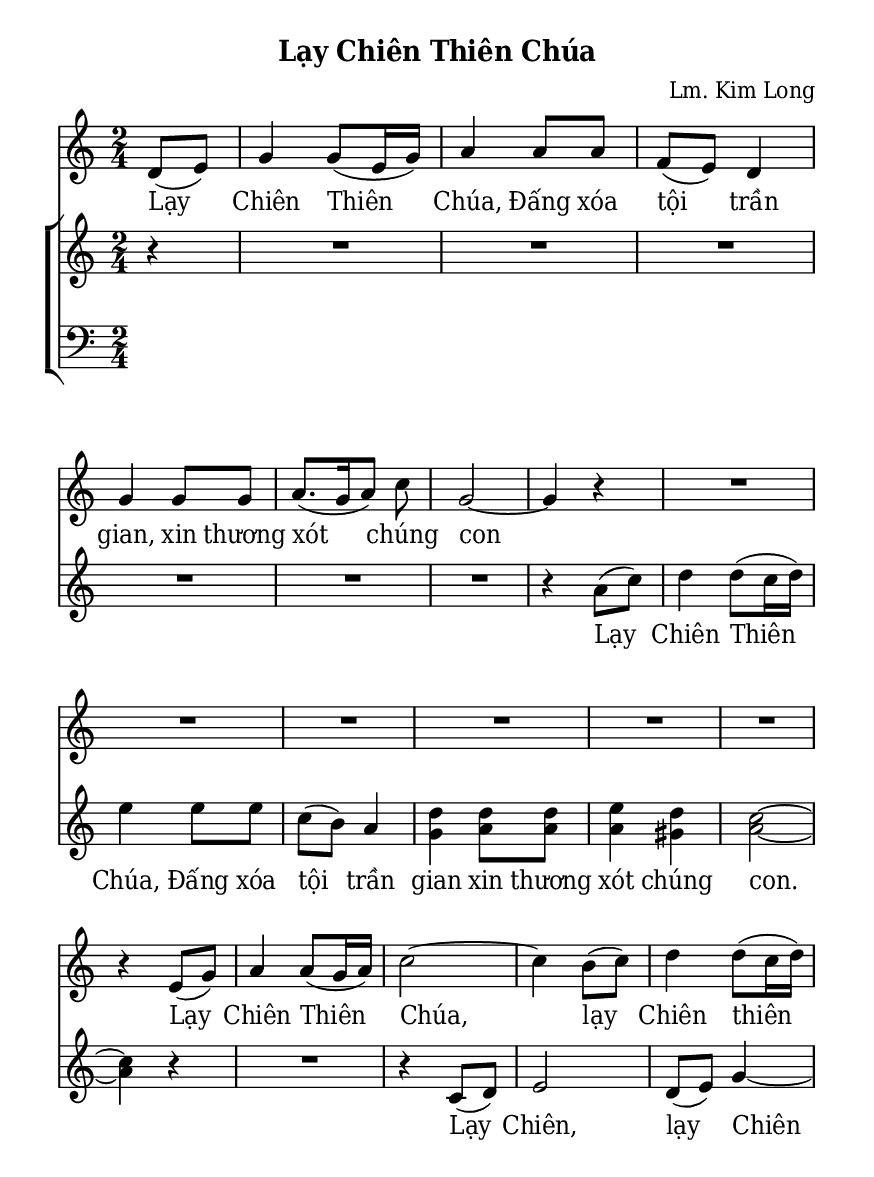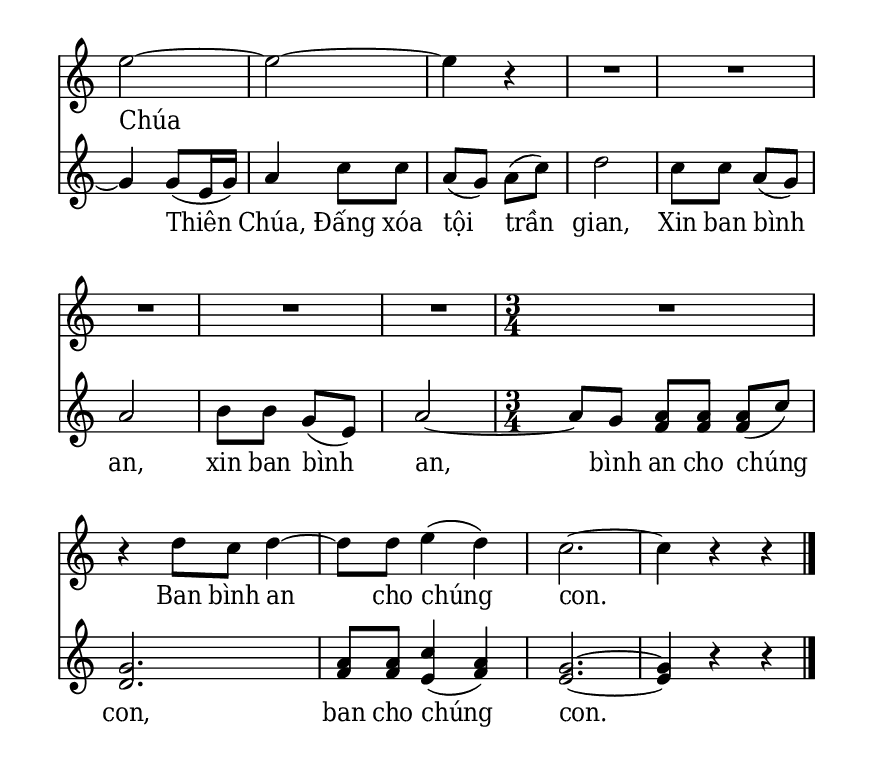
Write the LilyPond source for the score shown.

% Cài đặt chung
\version "2.22.1"
\include "english.ly"

\header {
  subtitle = \markup { \huge \bold "Lạy Chiên Thiên Chúa" }
  composer = "Lm. Kim Long"
  %arranger = " "
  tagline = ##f
}

% Nhạc điệp khúc
nhacDiepKhucChuTe = \relative c' {
  \partial 4 d8 (e) |
  g4 g8 (e16 g) |
  a4 a8 a |
  f (e) d4 |
  g g8 g |
  a8. ([g16 a8]) c |
  g2 ~ |
  g4 r |
  R2*6
  r4 e8 (g) |
  a4 a8 (g16 a) |
  c2 ~ |
  c4 b8 (c) |
  d4 d8 (c16 d) |
  e2 ~ |
  e ~ |
  e4 r |
  R2*5
  
  \override Staff.TimeSignature.break-visibility = #end-of-line-invisible
  \numericTimeSignature
  \time 3/4
  R2.
  r4 d8 c d4 ~ |
  d8 d e4 (d) |
  c2. ~ |
  c4 r r \bar "|."
}

nhacDiepKhucSop = \relative c'' {
  r4 |
  R2*6
  r4 a8 (c) |
  d4 d8 (c16 d) |
  e4 e8 e |
  c (b) a4 |
  <<
    {
      d4 d8 d |
      e4 d |
      c2 ~ |
      c4
    }
    {
      g4 a8 a |
      a4 gs |
      a2 ~ |
      a4
    }
  >>
  r4 |
  R2
  r4 c,8 (d) |
  e2 |
  d8 (e) g4 ~ |
  g g8 (e16 g) |
  a4 c8 c |
  a (g) a (c) |
  d2 |
  c8 c a (g) |
  a2 |
  b8 b g (e) |
  a2 ~ |
  
  \override Staff.TimeSignature.break-visibility = #end-of-line-invisible
  \numericTimeSignature
  \time 3/4
  a8 [g]
  \oneVoice
  <<
    {
      a8 [a] a (c) |
      g2. |
      a8 a c4 (a) |
      g2. ~ |
      g4
    }
    {
      f8 f f4 |
      d2. |
      f8 f e4 (f) |
      e2. ~ |
      e4
    }
  >>
  \oneVoice
  r4 r
}

nhacDiepKhucBas = \relative c' {
  
}

% Lời điệp khúc
loiDiepKhucChuTe = \lyricmode {
  Lạy Chiên Thiên Chúa, Đấng xóa tội trần gian,
  xin thương xót chúng con
  Lạy Chiên Thiên Chúa, lạy Chiên thiên Chúa
  Ban bình an cho chúng con.
}

loiDiepKhucSop = \lyricmode {
  Lạy Chiên Thiên Chúa, Đấng xóa tội trần gian
  xin thương xót chúng con.
  Lạy Chiên, lạy Chiên Thiên Chúa,
  Đấng xóa tội trần gian,
  Xin ban bình an, xin ban bình an,
  bình an cho chúng con,
  ban cho chúng con.
}

loiDiepKhucBas = \lyricmode {
  Lạy Chiên Thiên Chúa, Đấng xóa tội trần gian,
  xin thương xót chúng con.
  Lạy Chiên, lạy Chiên Thiên Chúa,
  Đấng xóa tội trần gian,
  xin ban bình an, xin ban bình an cho chúng con,
  ban cho
  <<
  { chúng }
  \new Lyrics {
	  \set associatedVoice = "beBas"
	  \override Lyrics.LyricText.font-shape = #'italic
	  đoàn
	}
  >>
  con.
}

% Dàn trang
%A5

\paper {
  #(set-paper-size "a5")
  top-margin = 10\mm
  bottom-margin = 10\mm
  left-margin = 10\mm
  right-margin = 10\mm
  indent = #0
  #(define fonts
	 (make-pango-font-tree "Deja Vu Serif Condensed"
	 		       "Deja Vu Serif Condensed"
			       "Deja Vu Serif Condensed"
			       (/ 20 20)))
  print-page-number = ##f
}


%A4
%{
\paper {
  #(set-paper-size "a4")
  top-margin = 5\mm
  bottom-margin = 5\mm
  left-margin = 15\mm
  right-margin = 15\mm
  indent = #0
  #(define fonts
	 (make-pango-font-tree "Deja Vu Serif Condensed"
	 		       "Deja Vu Serif Condensed"
			       "Deja Vu Serif Condensed"
			       (/ 20 20)))
  print-page-number = ##f
  systems-per-page = 3
}
%}

TongNhip = {
  \key c \major \time 2/4
  \set Timing.beamExceptions = #'()
  \set Timing.baseMoment = #(ly:make-moment 1/4)
}

\score {
  <<
    \new Staff <<
        \clef treble
        \new Voice = chuTe {
          \TongNhip \nhacDiepKhucChuTe
        }
        \new Lyrics \lyricsto chuTe \loiDiepKhucChuTe
    >>
    \new ChoirStaff <<
      \new Staff <<
          \clef treble
          \new Voice = beSop {
            \TongNhip \nhacDiepKhucSop
          }
          \new Lyrics \lyricsto beSop \loiDiepKhucSop
      >>
      \new Staff <<
          \clef bass
          \new Voice = beBas {
            \TongNhip \nhacDiepKhucBas
          }
          \new Lyrics \lyricsto beBas \loiDiepKhucBas
      >>
    >>
  >>
  \layout {
    \override Lyrics.LyricSpace.minimum-distance = #0.6
    \override Score.BarNumber.break-visibility = ##(#f #f #f)
    \override Score.SpacingSpanner.uniform-stretching = ##t
  }
}
